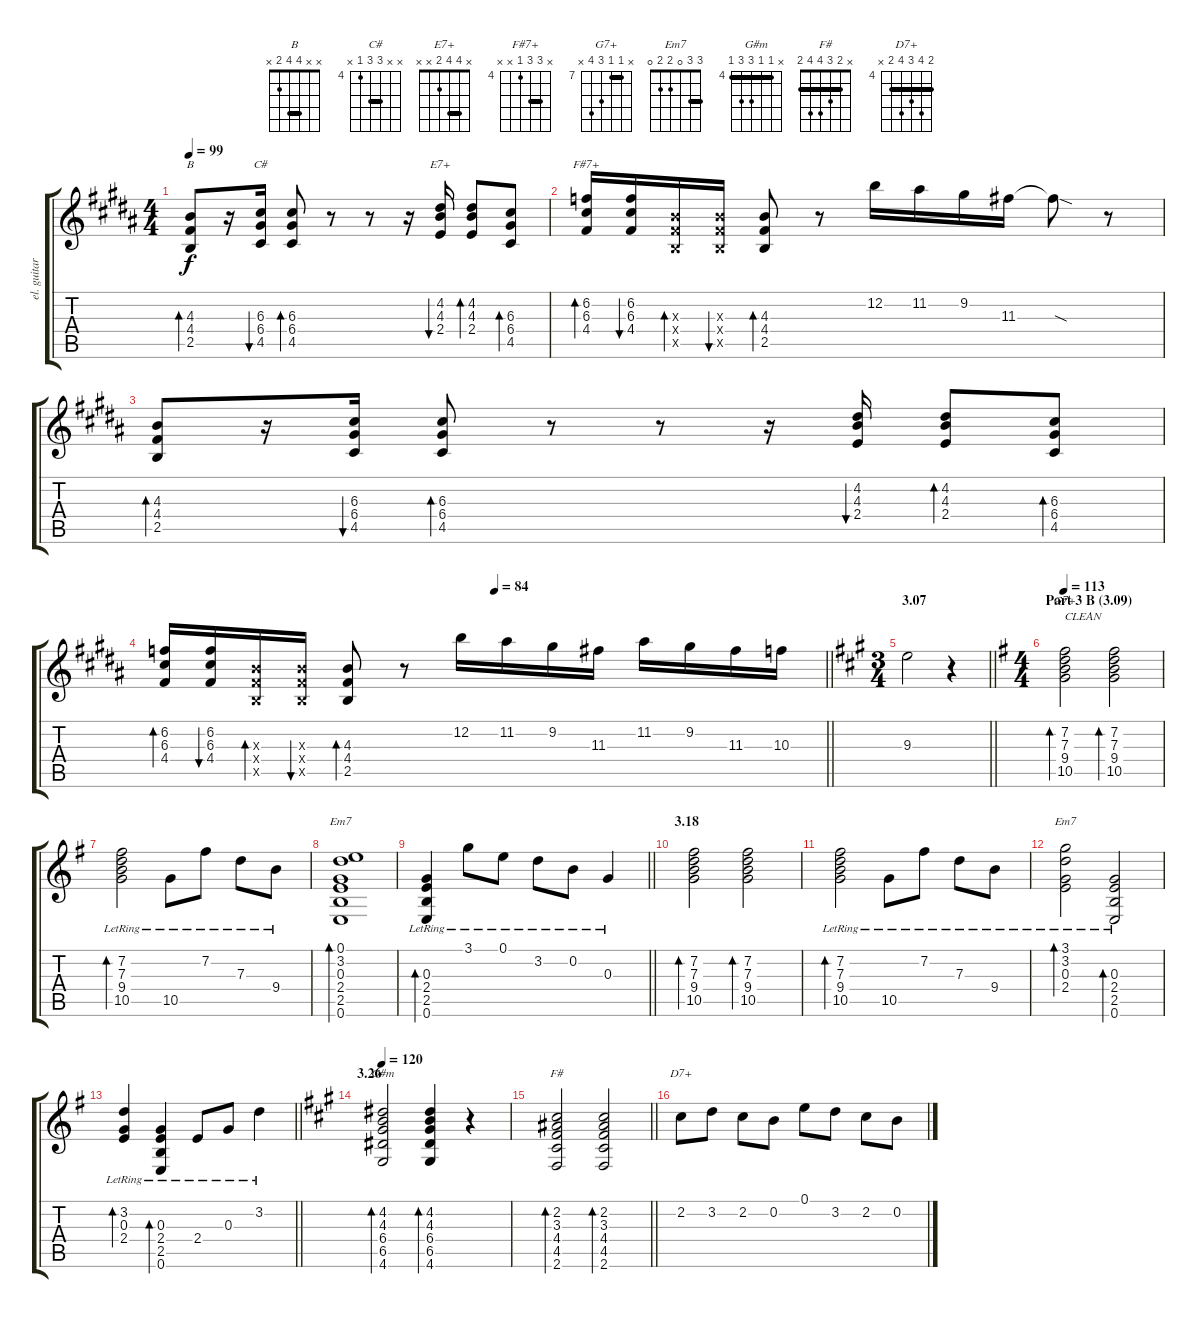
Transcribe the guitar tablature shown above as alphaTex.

\track ("el. guitar" "el. guitar") {instrument electricguitarjazz}
\staff {score tabs}
\tuning (E4 B3 G3 D3 A2 E2) {hide}
\chord ("B" x x 4 4 2 x) {barre 4}
\chord ("C#" x x 6 6 4 x) {firstfret 4 barre 6}
\chord ("E7+" x 4 4 2 x x) {barre 4}
\chord ("F#7+" x 6 6 4 x x) {firstfret 4 barre 6}
\chord ("G7+" x 7 7 9 10 x) {firstfret 7 barre 7}
\chord ("Em7" 0 3 0 2 2 0)
\chord ("Em7" 3 3 0 2 2 0) {barre 3}
\chord ("G#m" x 4 4 6 6 4) {firstfret 4 barre 4}
\chord ("F#" x 2 3 4 4 2) {barre 2}
\chord ("D7+" 5 7 6 7 5 x) {firstfret 4 barre 5}
\ts (4 4)
\tempo 99
\clef g2
\ks b
(4.3 4.4 2.5).8{bd 30 ch "B" dy f} r.16 (6.3 6.4 4.5).16{bu 30 ch "C#"} (6.3 6.4 4.5).8{bd 30} r.8 r.8 r.16 (4.2 4.3 2.4).16{bu 30 ch "E7+"} (4.2 4.3 2.4).8{bd 30} (6.3 6.4 4.5).8{bd 30} |
(6.2 6.3 4.4).16{bd 30 ch "F#7+"} (6.2 6.3 4.4).16{bu 30} (4.3{x} 4.4{x} 2.5{x}).16{bd 30} (4.3{x} 4.4{x} 2.5{x}).16{bu 30} (4.3 4.4 2.5).8{bd 30} r.8 12.2.16 11.2.16 9.2.16 11.3.16 11.3{sod t}.8 r.8 |
(4.3 4.4 2.5).8{bd 30} r.16 (6.3 6.4 4.5).16{bu 30} (6.3 6.4 4.5).8{bd 30} r.8 r.8 r.16 (4.2 4.3 2.4).16{bu 30} (4.2 4.3 2.4).8{bd 30} (6.3 6.4 4.5).8{bd 30} |
\tempo (84 0.5)
\barLineRight lightlight
(6.2 6.3 4.4).16{bd 30} (6.2 6.3 4.4).16{bu 30} (4.3{x} 4.4{x} 2.5{x}).16{bd 30} (4.3{x} 4.4{x} 2.5{x}).16{bu 30} (4.3 4.4 2.5).8{bd 30} r.8 12.2.16 11.2.16 9.2.16 11.3.16 11.2.16 9.2.16 11.3.16 10.3.16 |
\ts (3 4)
\section ("" "3.07")
\barLineRight lightlight
\ks a
9.3.2 r.4 |
\ts (4 4)
\section ("" "Part 3 B (3.09)")
\tempo 113
\ks g
(7.2 7.3 9.4 10.5).2{bd 30 ch "G7+" txt "CLEAN" instrument electricguitarjazz} (7.2 7.3 9.4 10.5).2{bd 30} |
(7.2{lr} 7.3{lr} 9.4{lr} 10.5{lr}).2{bd 30} 10.5{lr}.8 7.2{lr}.8 7.3{lr}.8 9.4{lr}.8 |
(0.1 3.2 0.3 2.4 2.5 0.6).1{bd 30 ch "Em7"} |
\barLineRight lightlight
(0.3{lr} 2.4{lr} 2.5{lr} 0.6{lr}).4{bd 30} 3.1{lr}.8 0.1{lr}.8 3.2{lr}.8 0.2{lr}.8 0.3{lr}.4 |
\section ("" "3.18")
(7.2 7.3 9.4 10.5).2{bd 30} (7.2 7.3 9.4 10.5).2{bd 30} |
(7.2{lr} 7.3{lr} 9.4{lr} 10.5{lr}).2{bd 30} 10.5{lr}.8 7.2{lr}.8 7.3{lr}.8 9.4{lr}.8 |
(3.1{lr} 3.2{lr} 0.3{lr} 2.4{lr}).2{bd 30 ch "Em7"} (0.3{lr} 2.4{lr} 2.5{lr} 0.6{lr}).2{bd 30} |
\barLineRight lightlight
(3.2{lr} 0.3{lr} 2.4{lr}).4{bd 30} (0.3{lr} 2.4{lr} 2.5{lr} 0.6{lr}).4{bd 30} 2.4{lr}.8 0.3{lr}.8 3.2{lr}.4 |
\section ("" "3.26")
\tempo 120
\ks a
(4.2 4.3 6.4 6.5 4.6).2{bd 30 ch "G#m"} (4.2 4.3 6.4 6.5 4.6).4{bd 30} r.4 |
\barLineRight lightlight
(2.2 3.3 4.4 4.5 2.6).2{bd 30 ch "F#"} (2.2 3.3 4.4 4.5 2.6).2{bd 30} |
2.2.8{ch "D7+"} 3.2.8 2.2.8 0.2.8 0.1.8 3.2.8 2.2.8 0.2.8
